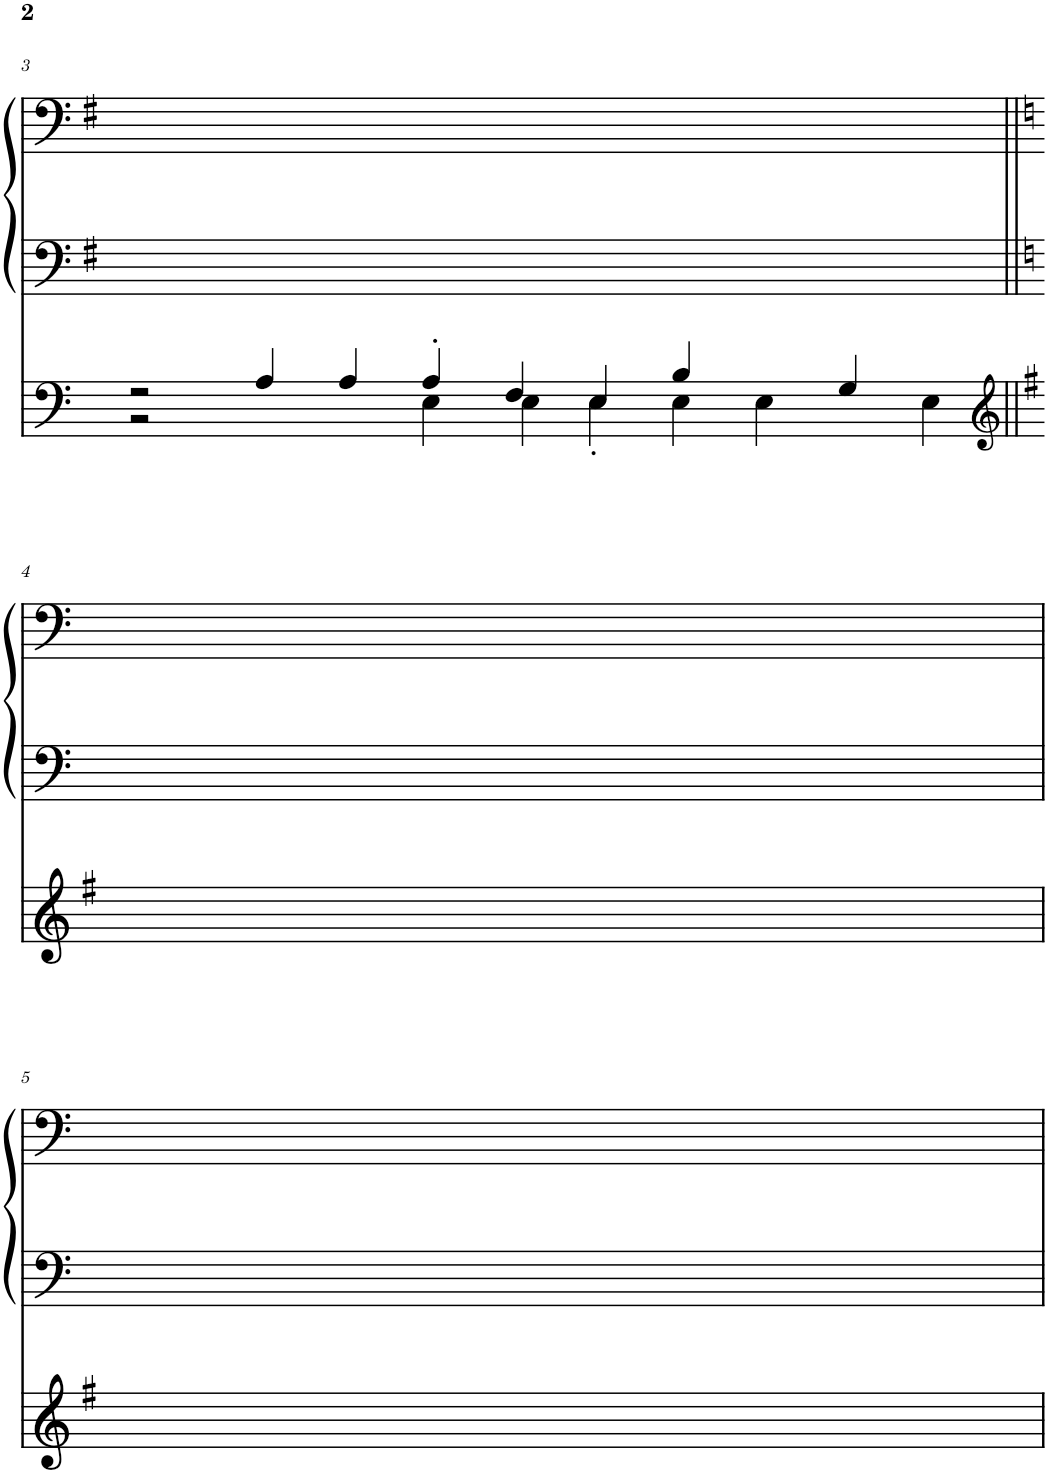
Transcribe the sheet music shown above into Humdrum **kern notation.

**kern	**kern	**kern
*part2	*part1	*part1
*staff3	*staff2	*staff1
*I"Voice	*I"Piano	*
*I'V	*I'Pno	*
!!LO:PB:g=z
*clefF4	*clefF4	*clefF4
*k[]	*k[f#]	*k[f#]
*M2/2	*	*
*met(c|)	*	*
=3	=3	=3
*^	*	*
2r	2r	1ryy	1ryy
4A/	2ryy	.	.
4A/	.	.	.
4A'/	4E\	1ryy	1..ryy
4F/	4E\	.	.
4E/	4E'\	.	.
4B/	4E\	.	.
2.ryy	4E\	2.ryy	.
.	4G/	.	.
.	4E\	.	.
*v	*v	*	*
!!LO:LB:g=z
=4||	=4||	=4||
*clefG2	*	*
*k[f#]	*k[]	*k[]
1ryy	1ryy	1ryy
1ryy	1ryy	1ryy
!!LO:LB:g=z
=5	=5	=5
1ryy	1ryy	1ryy
=	=	=
*-	*-	*-
